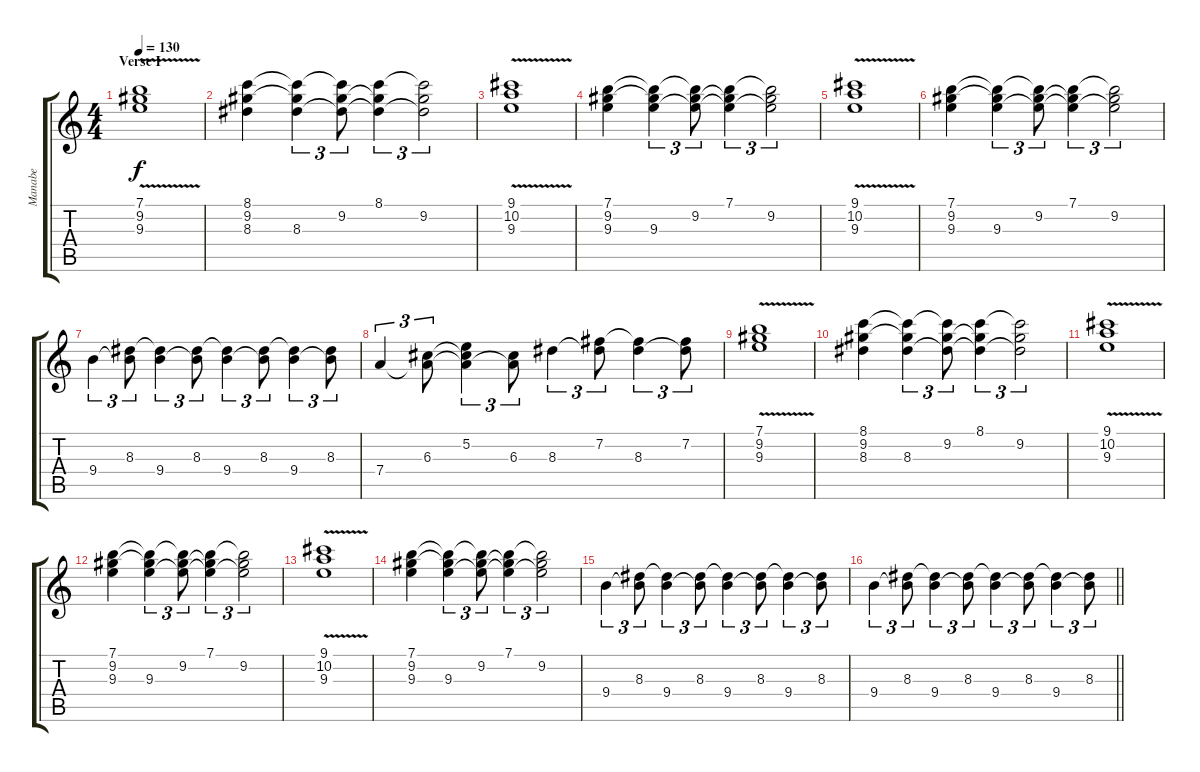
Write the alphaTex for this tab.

\track ("Manabe" "Manabe") {instrument overdrivenguitar}
\staff {score tabs}
\tuning (E4 B3 G3 D3 A2 E2) {hide}
\ts (4 4)
\section ("" "Verse I")
\tempo 130
\clef g2
\ks c
(7.1{v} 9.2{v} 9.3{v}).1{dy f instrument overdrivenguitar} |
(8.1 9.2 8.3).4 (8.1{t} 9.2{t} 8.3).4{tu (3 2)} (8.1{t} 9.2 8.3{t}).8{tu (3 2)} (8.1 9.2{t} 8.3{t}).4{tu (3 2)} (8.1{t} 9.2 8.3{t}).2{tu (3 2)} |
(9.1{v} 10.2{v} 9.3{v}).1 |
(7.1 9.2 9.3).4 (7.1{t} 9.2{t} 9.3).4{tu (3 2)} (7.1{t} 9.2 9.3{t}).8{tu (3 2)} (7.1 9.2{t} 9.3{t}).4{tu (3 2)} (7.1{t} 9.2 9.3{t}).2{tu (3 2)} |
(9.1{v} 10.2{v} 9.3{v}).1 |
(7.1 9.2 9.3).4 (7.1{t} 9.2{t} 9.3).4{tu (3 2)} (7.1{t} 9.2 9.3{t}).8{tu (3 2)} (7.1 9.2{t} 9.3{t}).4{tu (3 2)} (7.1{t} 9.2 9.3{t}).2{tu (3 2)} |
9.4.4{tu (3 2)} (8.3 9.4{t}).8{tu (3 2)} (8.3{t} 9.4).4{tu (3 2)} (8.3 9.4{t}).8{tu (3 2)} (8.3{t} 9.4).4{tu (3 2)} (8.3 9.4{t}).8{tu (3 2)} (8.3{t} 9.4).4{tu (3 2)} (8.3 9.4{t}).8{tu (3 2)} |
7.4.4{tu (3 2)} (6.3 7.4{t}).8{tu (3 2)} (5.2 6.3{t} 7.4{t}).4{tu (3 2)} (6.3 7.4{t}).8{tu (3 2)} 8.3.4{tu (3 2)} (7.2 8.3{t}).8{tu (3 2)} (7.2{t} 8.3).4{tu (3 2)} (7.2 8.3{t}).8{tu (3 2)} |
(7.1{v} 9.2{v} 9.3{v}).1 |
(8.1 9.2 8.3).4 (8.1{t} 9.2{t} 8.3).4{tu (3 2)} (8.1{t} 9.2 8.3{t}).8{tu (3 2)} (8.1 9.2{t} 8.3{t}).4{tu (3 2)} (8.1{t} 9.2 8.3{t}).2{tu (3 2)} |
(9.1{v} 10.2{v} 9.3{v}).1 |
(7.1 9.2 9.3).4 (7.1{t} 9.2{t} 9.3).4{tu (3 2)} (7.1{t} 9.2 9.3{t}).8{tu (3 2)} (7.1 9.2{t} 9.3{t}).4{tu (3 2)} (7.1{t} 9.2 9.3{t}).2{tu (3 2)} |
(9.1{v} 10.2{v} 9.3{v}).1 |
(7.1 9.2 9.3).4 (7.1{t} 9.2{t} 9.3).4{tu (3 2)} (7.1{t} 9.2 9.3{t}).8{tu (3 2)} (7.1 9.2{t} 9.3{t}).4{tu (3 2)} (7.1{t} 9.2 9.3{t}).2{tu (3 2)} |
9.4.4{tu (3 2)} (8.3 9.4{t}).8{tu (3 2)} (8.3{t} 9.4).4{tu (3 2)} (8.3 9.4{t}).8{tu (3 2)} (8.3{t} 9.4).4{tu (3 2)} (8.3 9.4{t}).8{tu (3 2)} (8.3{t} 9.4).4{tu (3 2)} (8.3 9.4{t}).8{tu (3 2)} |
\barLineRight lightlight
9.4.4{tu (3 2)} (8.3 9.4{t}).8{tu (3 2)} (8.3{t} 9.4).4{tu (3 2)} (8.3 9.4{t}).8{tu (3 2)} (8.3{t} 9.4).4{tu (3 2)} (8.3 9.4{t}).8{tu (3 2)} (8.3{t} 9.4).4{tu (3 2)} (8.3 9.4{t}).8{tu (3 2)}
